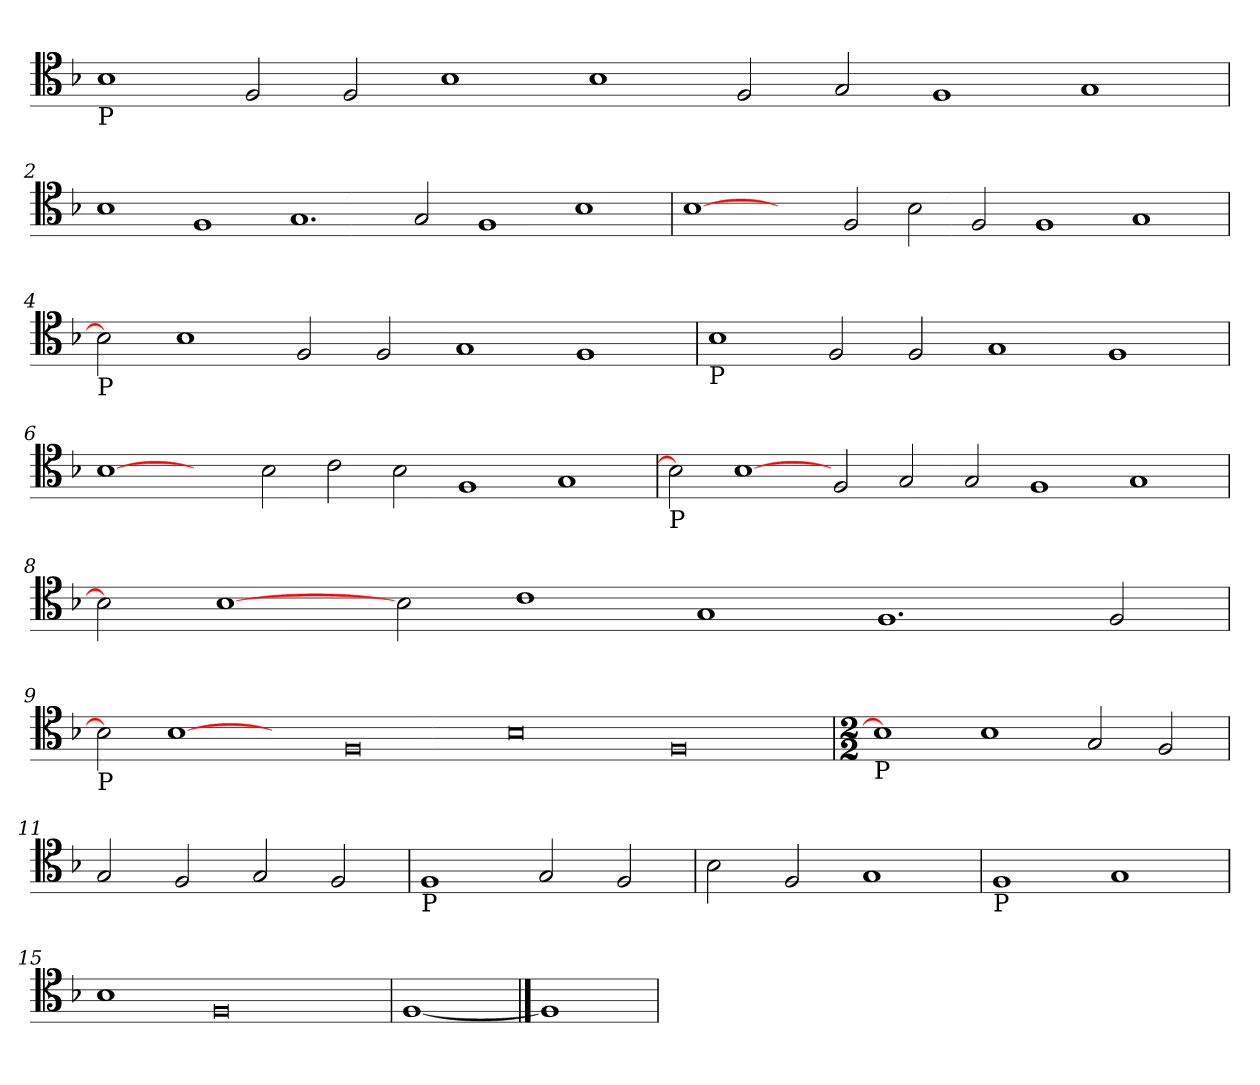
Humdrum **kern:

**kern
*part1
*staff1
*clefC4
*k[b-]
=1
!LO:TX:b:t=P
1B-
2F/
2F/
1B-
1B-
2F/
2G/
1F
1G
=2
1B-
1F
1.G
2G/
1F
1B-
=3
[1B-
2ryy
2F/
2B-\
2F/
1F
1G
=4
!LO:TX:b:t=P
2B-]
1B-
2F/
2F/
1G
1F
=5
!LO:TX:b:t=P
1B-
2F/
2F/
1G
1F
=6
[1B-
2ryy
2B-\
2c\
2B-\
1F
1G
=7
!LO:TX:b:t=P
2B-]
[1B-
2F/
2G/
2G/
1F
1G
=8
2B-]
[1B-
2B-\
1c
1G
1.F
2F/
=9
!LO:TX:b:t=P
2B-]
[1B-
2ryy
0F
0B-
0F
=10
*M2/2
!LO:TX:b:t=P
1B-]
1B-
2G/
2F/
=11
2G/
2F/
2G/
2F/
=12
!LO:TX:b:t=P
1F
2G/
2F/
=13
2B-\
2F/
1G
=14
!LO:TX:b:t=P
1F
1G
=15
1B-
0F
=16
[1F
==17
1F]
=
*-
